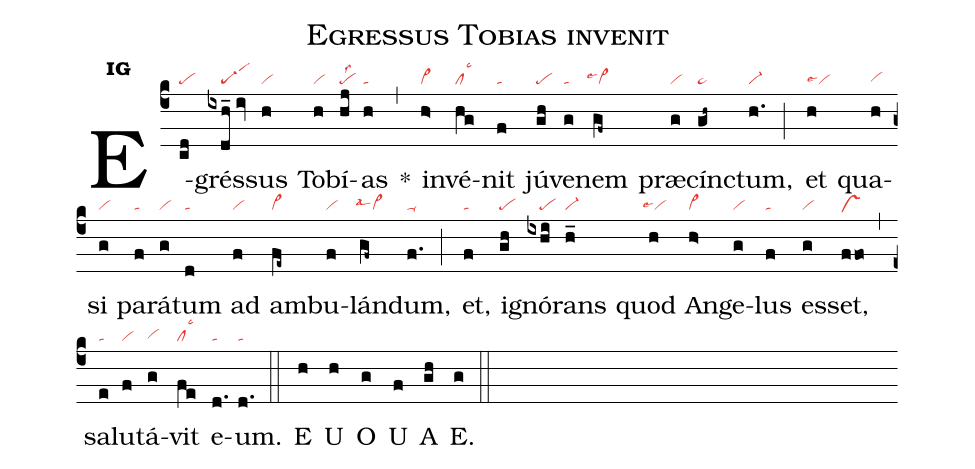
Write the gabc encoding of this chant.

name:Egressus Tobias invenit;
office-part:an;
mode:1g;
nabc-lines:1;
%%
initial-style: 1;
name: Egressus Tobias invenit;
mode:1;
office-part: Antiphona;
annotation: Ant.;
annotation:i g;
nabc-lines:1;
%%
(c4) E(cd|pe)grés(ixdh_//iv|////scG-1)sus(h|vi) To(h|vi)bí(hj|pelss2)as(h|ta) <sp>*</sp>(,) in(h>|vi>)vé(hg|cllsc3)nit(f|ta) jú(gh|pe)ve(g|ta)nem(gf~|``vi>lse4) præ(g|vi)cínc(gh~|pe~)tum,(h.|vi-) (;) et(h|vilse4) qua(h|vihg)si(g|vi) pa(f|ta)rá(g|vi)tum(d|ta) ad(f|vi) am(fe~|vi>)bu(f|vi)lán(gf~|`vi>lsal4)dum,(f.|ta-) (;) et,(f|ta) i(gh|pe)gnó(ixhi|////pe)rans(h_|vi-) quod(h|``vilse4) An(h>|vi>)ge(g|vi)lus(f|ta) es(g|vi)set,(ffo|vshe) (,) sa(e|ta)lu(f|vi)tá(g|vihg)vit(fe|cllsc3) e(d.|ta)um.(d.|ta) (::)
<eu>E(h) U(h) O(g) U(f) A(gh) E.(g) </eu>(::)
